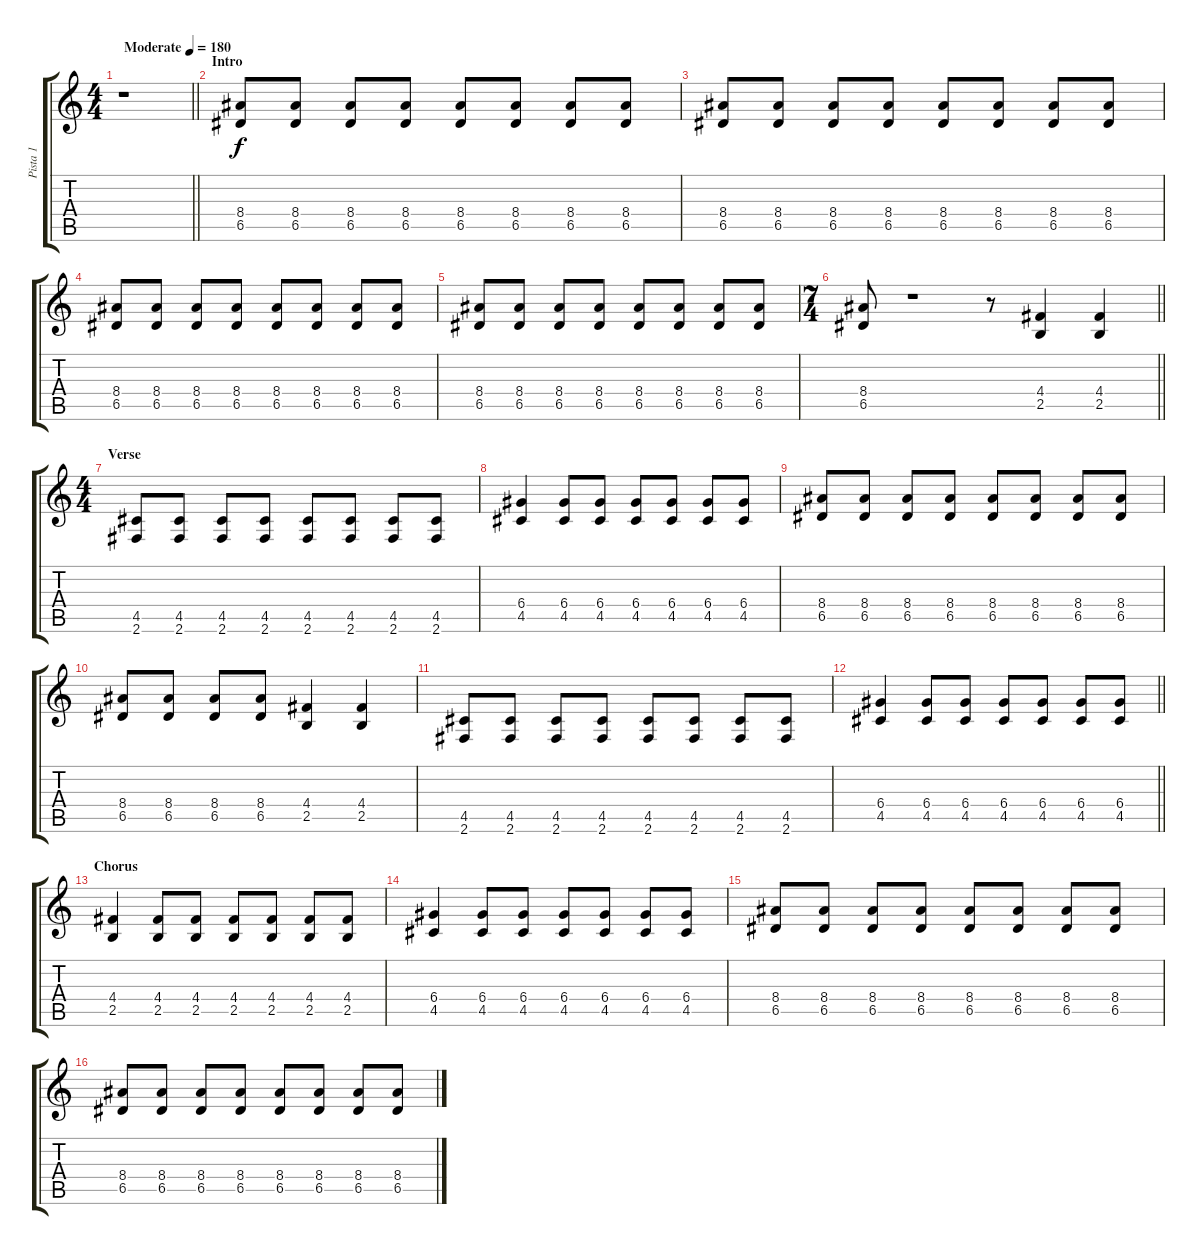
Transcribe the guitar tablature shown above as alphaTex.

\track ("Pista 1" "Pista 1") {instrument distortionguitar}
\staff {score tabs}
\tuning (E4 B3 G3 D3 A2 E2) {hide}
\ts (4 4)
\tempo (180 "Moderate")
\clef g2
\barLineRight lightlight
\ks c
r.1{dy f instrument distortionguitar} |
\section ("" "Intro")
(8.4 6.5).8 (8.4 6.5).8 (8.4 6.5).8 (8.4 6.5).8 (8.4 6.5).8 (8.4 6.5).8 (8.4 6.5).8 (8.4 6.5).8 |
(8.4 6.5).8 (8.4 6.5).8 (8.4 6.5).8 (8.4 6.5).8 (8.4 6.5).8 (8.4 6.5).8 (8.4 6.5).8 (8.4 6.5).8 |
(8.4 6.5).8 (8.4 6.5).8 (8.4 6.5).8 (8.4 6.5).8 (8.4 6.5).8 (8.4 6.5).8 (8.4 6.5).8 (8.4 6.5).8 |
(8.4 6.5).8 (8.4 6.5).8 (8.4 6.5).8 (8.4 6.5).8 (8.4 6.5).8 (8.4 6.5).8 (8.4 6.5).8 (8.4 6.5).8 |
\ts (7 4)
\barLineRight lightlight
(8.4 6.5).8 r.1 r.8 (4.4 2.5).4 (4.4 2.5).4 |
\ts (4 4)
\section ("" "Verse")
(4.5 2.6).8 (4.5 2.6).8 (4.5 2.6).8 (4.5 2.6).8 (4.5 2.6).8 (4.5 2.6).8 (4.5 2.6).8 (4.5 2.6).8 |
(6.4 4.5).4 (6.4 4.5).8 (6.4 4.5).8 (6.4 4.5).8 (6.4 4.5).8 (6.4 4.5).8 (6.4 4.5).8 |
(8.4 6.5).8 (8.4 6.5).8 (8.4 6.5).8 (8.4 6.5).8 (8.4 6.5).8 (8.4 6.5).8 (8.4 6.5).8 (8.4 6.5).8 |
(8.4 6.5).8 (8.4 6.5).8 (8.4 6.5).8 (8.4 6.5).8 (4.4 2.5).4 (4.4 2.5).4 |
(4.5 2.6).8 (4.5 2.6).8 (4.5 2.6).8 (4.5 2.6).8 (4.5 2.6).8 (4.5 2.6).8 (4.5 2.6).8 (4.5 2.6).8 |
\barLineRight lightlight
(6.4 4.5).4 (6.4 4.5).8 (6.4 4.5).8 (6.4 4.5).8 (6.4 4.5).8 (6.4 4.5).8 (6.4 4.5).8 |
\section ("" "Chorus")
(4.4 2.5).4 (4.4 2.5).8 (4.4 2.5).8 (4.4 2.5).8 (4.4 2.5).8 (4.4 2.5).8 (4.4 2.5).8 |
(6.4 4.5).4 (6.4 4.5).8 (6.4 4.5).8 (6.4 4.5).8 (6.4 4.5).8 (6.4 4.5).8 (6.4 4.5).8 |
(8.4 6.5).8 (8.4 6.5).8 (8.4 6.5).8 (8.4 6.5).8 (8.4 6.5).8 (8.4 6.5).8 (8.4 6.5).8 (8.4 6.5).8 |
(8.4 6.5).8 (8.4 6.5).8 (8.4 6.5).8 (8.4 6.5).8 (8.4 6.5).8 (8.4 6.5).8 (8.4 6.5).8 (8.4 6.5).8
